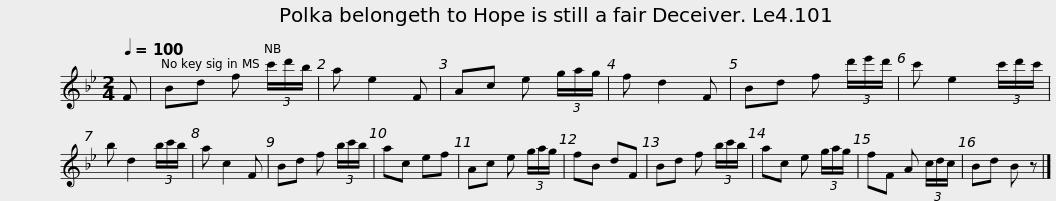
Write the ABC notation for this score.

X:1
L:1/8
Q:1/4=100
M:2/4
I:linebreak $
K:Bb
V:1 treble
V:1
 F | Bd f (3c'/d'/b/ | a e2 F | Ac e (3g/a/g/ | f d2 F | %5
 Bd f (3d'/e'/d'/ | c' e2 (3c'/d'/c'/ | b d2 (3b/c'/b/ | a c2 F |$ Bd f (3b/c'/b/ | %10
 ac ef | Ac e (3g/a/g/ | fB dF | Bd f (3b/c'/b/ | ac e (3g/a/g/ | %15
 fF A (3c/d/c/ | Bd B z |] %17
